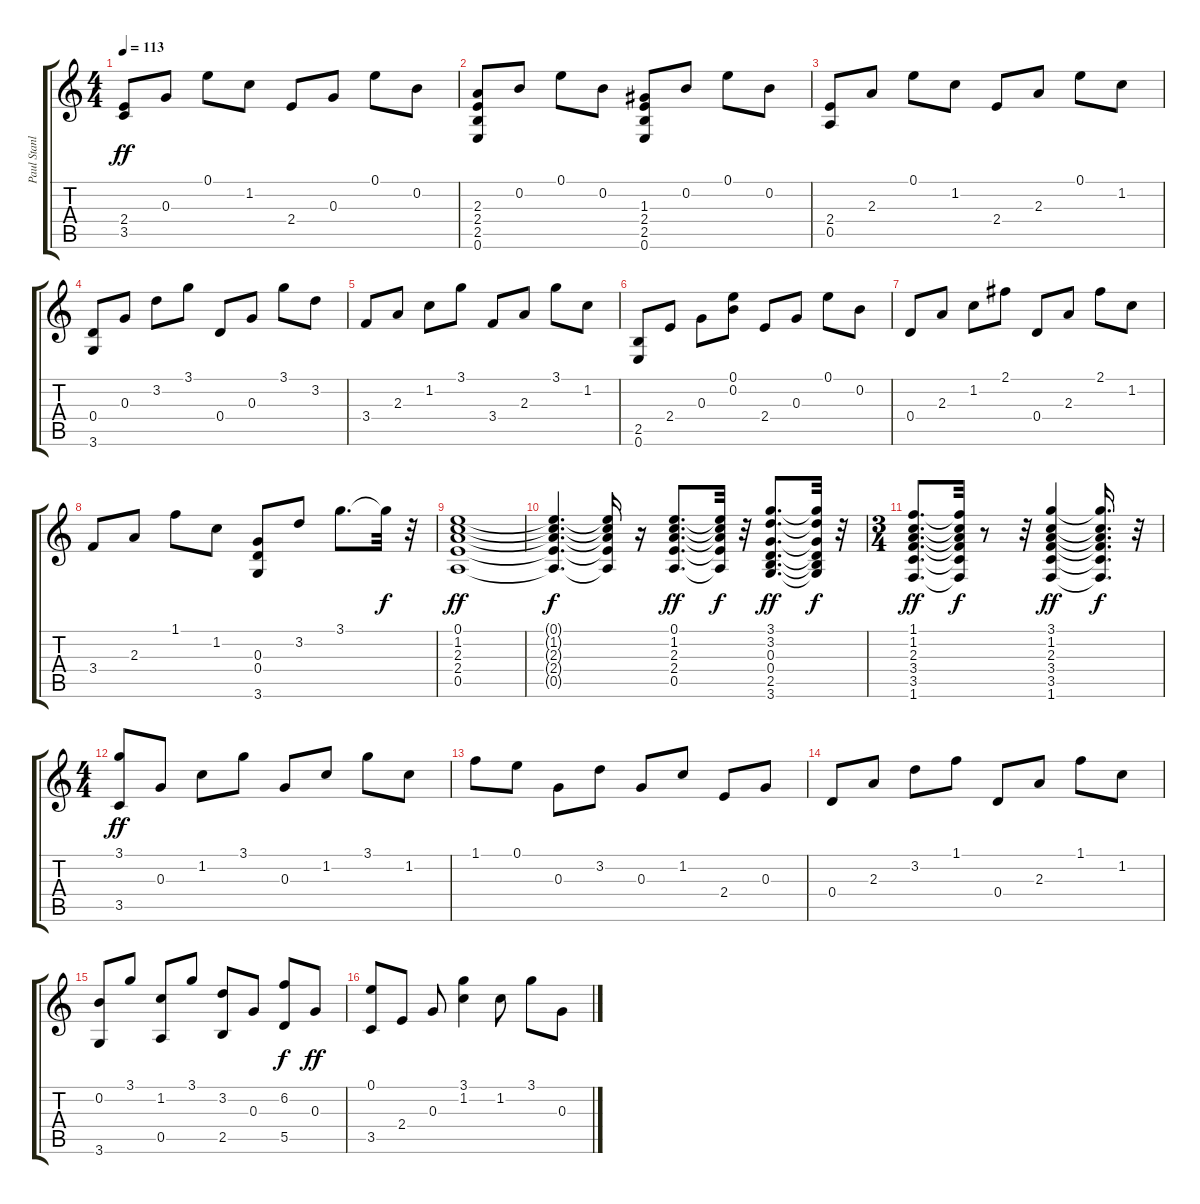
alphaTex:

\track ("Paul Stanley" "Paul Stanl") {instrument electricguitarclean}
\staff {score tabs}
\tuning (E4 B3 G3 D3 A2 E2) {hide}
\ts (4 4)
\tempo 113
\clef g2
\ks c
(2.4 3.5).8{dy ff} 0.3.8 0.1.8 1.2.8 2.4.8 0.3.8 0.1.8 0.2.8 |
(2.3 2.4 2.5 0.6).8 0.2.8 0.1.8 0.2.8 (1.3 2.4 2.5 0.6).8 0.2.8 0.1.8 0.2.8 |
(2.4 0.5).8 2.3.8 0.1.8 1.2.8 2.4.8 2.3.8 0.1.8 1.2.8 |
(0.4 3.6).8 0.3.8 3.2.8 3.1.8 0.4.8 0.3.8 3.1.8 3.2.8 |
3.4.8 2.3.8 1.2.8 3.1.8 3.4.8 2.3.8 3.1.8 1.2.8 |
(2.5 0.6).8 2.4.8 0.3.8 (0.1 0.2).8 2.4.8 0.3.8 0.1.8 0.2.8 |
0.4.8 2.3.8 1.2.8 2.1.8 0.4.8 2.3.8 2.1.8 1.2.8 |
3.4.8 2.3.8 1.1.8 1.2.8 (0.3 0.4 3.6).8 3.2.8 3.1.8{d} 3.1{t}.32{dy f} r.32 |
(0.1 1.2 2.3 2.4 0.5).1{dy ff} |
(0.1{t} 1.2{t} 2.3{t} 2.4{t} 0.5{t}).4{d dy f} (0.1{t} 1.2{t} 2.3{t} 2.4{t} 0.5{t}).16 r.16 (0.1 1.2 2.3 2.4 0.5).8{d dy ff} (0.1{t} 1.2{t} 2.3{t} 2.4{t} 0.5{t}).32{dy f} r.32 (3.1 3.2 0.3 0.4 2.5 3.6).8{d dy ff} (3.1{t} 3.2{t} 0.3{t} 0.4{t} 2.5{t} 3.6{t}).32{dy f} r.32 |
\ts (3 4)
(1.1 1.2 2.3 3.4 3.5 1.6).8{d dy ff} (1.1{t} 1.2{t} 2.3{t} 3.4{t} 3.5{t} 1.6{t}).32{dy f} r.8 r.32 (3.1 1.2 2.3 3.4 3.5 1.6).4{dy ff} (3.1{t} 1.2{t} 2.3{t} 3.4{t} 3.5{t} 1.6{t}).16{d dy f} r.32 |
\ts (4 4)
(3.1 3.5).8{dy ff} 0.3.8 1.2.8 3.1.8 0.3.8 1.2.8 3.1.8 1.2.8 |
1.1.8 0.1.8 0.3.8 3.2.8 0.3.8 1.2.8 2.4.8 0.3.8 |
0.4.8 2.3.8 3.2.8 1.1.8 0.4.8 2.3.8 1.1.8 1.2.8 |
(0.2 3.6).8 3.1.8 (1.2 0.5).8 3.1.8 (3.2 2.5).8 0.3.8 (6.2 5.5).8{dy f} 0.3.8{dy ff} |
(0.1 3.5).8 2.4.8 0.3.8 (3.1 1.2).4 1.2.8 3.1.8 0.3.8
